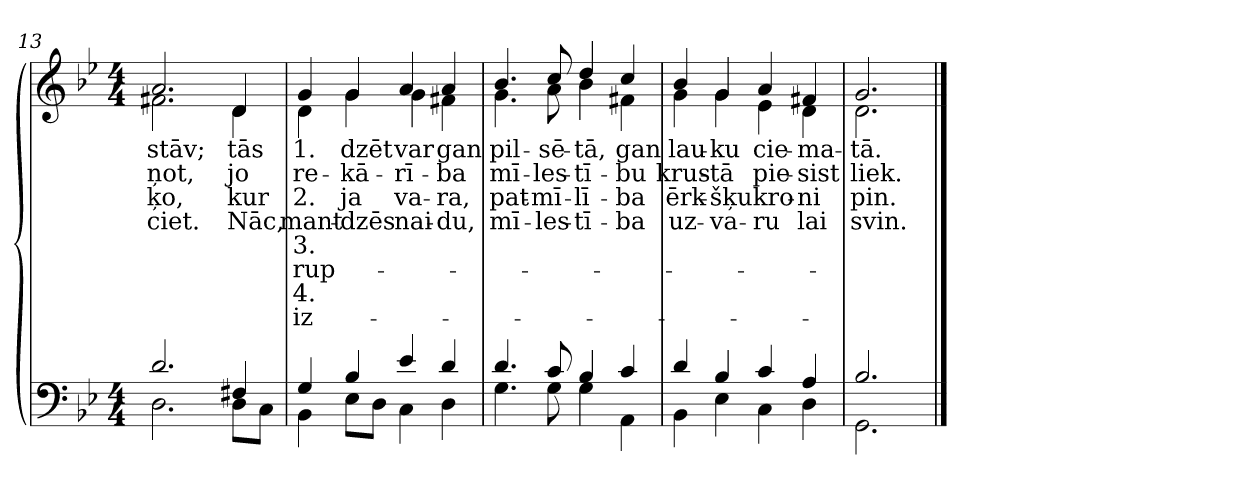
**kern	**kern	**text	**text	**text	**text	**text	**text	**text	**text
*part2	*part1	*part1	*part1	*part1	*part1	*part1	*part1	*part1	*part1
*staff2	*staff1	*staff1	*staff1	*staff1	*staff1	*staff1	*staff1	*staff1	*staff1
*clefF4	*clefG2	*	*	*	*	*	*	*	*
*k[b-e-]	*k[b-e-]	*	*	*	*	*	*	*	*
*B-:	*B-:	*	*	*	*	*	*	*	*
*M4/4	*M4/4	*	*	*	*	*	*	*	*
=13	=13	=13	=13	=13	=13	=13	=13	=13	=13
*^	*	*	*	*	*	*	*	*	*
!	!	!	!LO:LY:b:color=#000000	!LO:LY:b:color=#000000	!LO:LY:b:color=#000000	!LO:LY:b:color=#000000	!	!	!	!
*	*	*^	*	*	*	*	*	*	*	*
2.di/	2.Di\	2.ai/	2.f#Xi\	stāv;	-ņot,	-ķo,	ciet.	.	.	.	.
!	!	!	!	!LO:LY:b:color=#000000	!LO:LY:b:color=#000000	!LO:LY:b:color=#000000	!LO:LY:b:color=#000000	!	!	!	!
4F#Xi/	8Di\L	4di/	4di\	tās	jo	kur	Nāc,	.	.	.	.
.	8Ci\J	.	.	.	.	.	.	.	.	.	.
!!LO:LB:g=z	!!
=14	=14	=14	=14	=14	=14	=14	=14	=14	=14	=14	=14
!	!	!	!	!LO:LY:b:color=#000000	!LO:LY:b:color=#000000	!LO:LY:b:color=#000000	!LO:LY:b:color=#000000	!LO:LY:b:color=#000000	!LO:LY:b:color=#000000	!LO:LY:b:color=#000000	!LO:LY:b:color=#000000
4Gi/	4BB-i\	4gi/	4di\	1.	re-	2.	mant-	3.	rup-	4.	iz-
!	!	!	!	!LO:LY:b:color=#000000	!LO:LY:b:color=#000000	!LO:LY:b:color=#000000	!LO:LY:b:color=#000000	!	!	!	!
4B-i/	8E-i\L	4gi/	4gi\	dzēt	kā-	ja	dzēs	.	.	.	.
.	8Di\J	.	.	.	.	.	.	.	.	.	.
!	!	!	!	!LO:LY:b:color=#000000	!LO:LY:b:color=#000000	!LO:LY:b:color=#000000	!LO:LY:b:color=#000000	!	!	!	!
4e-i/	4Ci\	4ai/	4gi\	var	-rī-	va-	nai-	.	.	.	.
!	!	!	!	!LO:LY:b:color=#000000	!LO:LY:b:color=#000000	!LO:LY:b:color=#000000	!LO:LY:b:color=#000000	!	!	!	!
4di/	4Di\	4ai/	4f#Xi\	gan	-ba	-ra,	-du,	.	.	.	.
=15	=15	=15	=15	=15	=15	=15	=15	=15	=15	=15	=15
!	!	!	!	!LO:LY:b:color=#000000	!LO:LY:b:color=#000000	!LO:LY:b:color=#000000	!LO:LY:b:color=#000000	!	!	!	!
4.di/	4.Gi\	4.b-i/	4.gi\	pil-	mī-	pat-	mī-	.	.	.	.
!	!	!	!	!LO:LY:b:color=#000000	!LO:LY:b:color=#000000	!LO:LY:b:color=#000000	!LO:LY:b:color=#000000	!	!	!	!
8ci/	8Gi\	8cci/	8ai\	-sē-	-les-	-mī-	-les-	.	.	.	.
!	!	!	!	!LO:LY:b:color=#000000	!LO:LY:b:color=#000000	!LO:LY:b:color=#000000	!LO:LY:b:color=#000000	!	!	!	!
4B-i/	4Gi\	4ddi/	4b-i\	-tā,	-tī-	-lī-	-tī-	.	.	.	.
!	!	!	!	!LO:LY:b:color=#000000	!LO:LY:b:color=#000000	!LO:LY:b:color=#000000	!LO:LY:b:color=#000000	!	!	!	!
4ci/	4AAi\	4cci/	4f#Xi\	gan	-bu	-ba	-ba	.	.	.	.
=16	=16	=16	=16	=16	=16	=16	=16	=16	=16	=16	=16
!	!	!	!	!LO:LY:b:color=#000000	!LO:LY:b:color=#000000	!LO:LY:b:color=#000000	!LO:LY:b:color=#000000	!	!	!	!
4di/	4BB-i\	4b-i/	4gi\	lau-	krus-	ērk-	uz-	.	.	.	.
!	!	!	!	!LO:LY:b:color=#000000	!LO:LY:b:color=#000000	!LO:LY:b:color=#000000	!LO:LY:b:color=#000000	!	!	!	!
4B-i/	4E-i\	4gi/	4gi\	-ku	-tā	-šķu	-va-	.	.	.	.
!	!	!	!	!LO:LY:b:color=#000000	!LO:LY:b:color=#000000	!LO:LY:b:color=#000000	!LO:LY:b:color=#000000	!	!	!	!
4ci/	4Ci\	4ai/	4e-i\	cie-	pie-	kro-	-ru	.	.	.	.
!	!	!	!	!LO:LY:b:color=#000000	!LO:LY:b:color=#000000	!LO:LY:b:color=#000000	!LO:LY:b:color=#000000	!	!	!	!
4Ai/	4Di\	4f#Xi/	4di\	-ma-	-sist	-ni	lai	.	.	.	.
=17	=17	=17	=17	=17	=17	=17	=17	=17	=17	=17	=17
!	!	!	!	!LO:LY:b:color=#000000	!LO:LY:b:color=#000000	!LO:LY:b:color=#000000	!LO:LY:b:color=#000000	!	!	!	!
2.B-i/	2.GGi\	2.gi/	2.di\	-tā.	liek.	pin.	svin.	.	.	.	.
*v	*v	*	*	*	*	*	*	*	*	*	*
*	*v	*v	*	*	*	*	*	*	*	*
==	==	==	==	==	==	==	==	==	==
*-	*-	*-	*-	*-	*-	*-	*-	*-	*-
